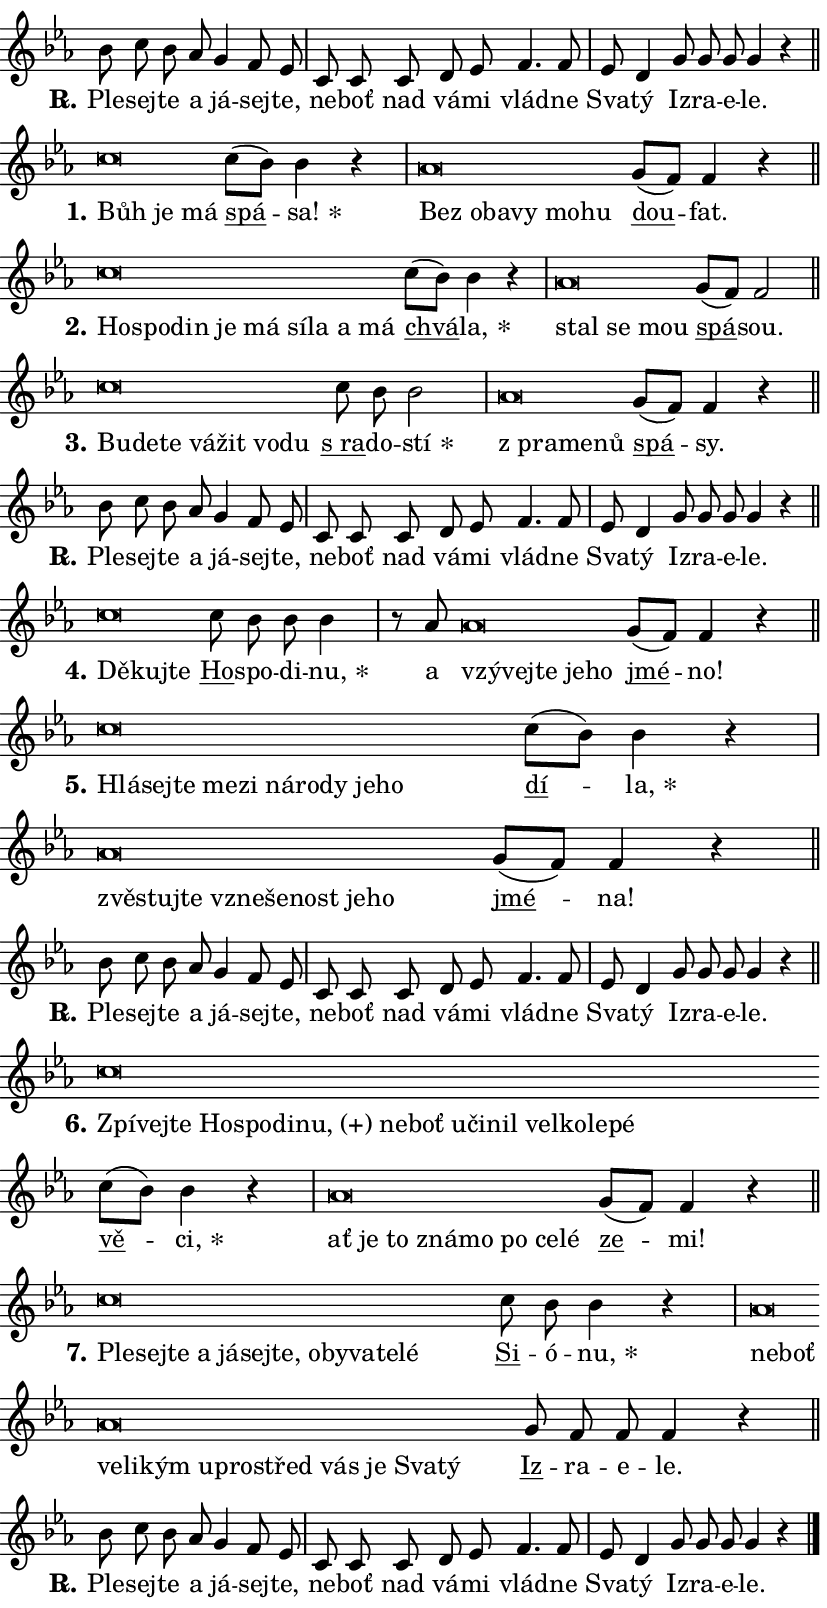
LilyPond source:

\version "2.24.0"
\header { tagline = "" }
\paper {
  indent = 0\cm
  top-margin = 0\cm
  right-margin = 0.13\cm % to fit lyric hyphens
  bottom-margin = 0\cm
  left-margin = 0\cm
  paper-width = 14\cm
  page-breaking = #ly:one-page-breaking
  system-system-spacing.basic-distance = #11
  score-system-spacing.basic-distance = #11
  ragged-last = ##f
}


%% Author: Thomas Morley
%% https://lists.gnu.org/archive/html/lilypond-user/2020-05/msg00002.html
#(define (line-position grob)
"Returns position of @var[grob} in current system:
   @code{'start}, if at first time-step
   @code{'end}, if at last time-step
   @code{'middle} otherwise
"
  (let* ((col (ly:item-get-column grob))
         (ln (ly:grob-object col 'left-neighbor))
         (rn (ly:grob-object col 'right-neighbor))
         (col-to-check-left (if (ly:grob? ln) ln col))
         (col-to-check-right (if (ly:grob? rn) rn col))
         (break-dir-left
           (and
             (ly:grob-property col-to-check-left 'non-musical #f)
             (ly:item-break-dir col-to-check-left)))
         (break-dir-right
           (and
             (ly:grob-property col-to-check-right 'non-musical #f)
             (ly:item-break-dir col-to-check-right))))
        (cond ((eqv? 1 break-dir-left) 'start)
              ((eqv? -1 break-dir-right) 'end)
              (else 'middle))))

#(define (tranparent-at-line-position vctor)
  (lambda (grob)
  "Relying on @code{line-position} select the relevant enry from @var{vctor}.
Used to determine transparency,"
    (case (line-position grob)
      ((end) (not (vector-ref vctor 0)))
      ((middle) (not (vector-ref vctor 1)))
      ((start) (not (vector-ref vctor 2))))))

noteHeadBreakVisibility =
#(define-music-function (break-visibility)(vector?)
"Makes @code{NoteHead}s transparent relying on @var{break-visibility}"
#{
  \override NoteHead.transparent =
    #(tranparent-at-line-position break-visibility)
#})

#(define delete-ledgers-for-transparent-note-heads
  (lambda (grob)
    "Reads whether a @code{NoteHead} is transparent.
If so this @code{NoteHead} is removed from @code{'note-heads} from
@var{grob}, which is supposed to be @code{LedgerLineSpanner}.
As a result ledgers are not printed for this @code{NoteHead}"
    (let* ((nhds-array (ly:grob-object grob 'note-heads))
           (nhds-list
             (if (ly:grob-array? nhds-array)
                 (ly:grob-array->list nhds-array)
                 '()))
           ;; Relies on the transparent-property being done before
           ;; Staff.LedgerLineSpanner.after-line-breaking is executed.
           ;; This is fragile ...
           (to-keep
             (remove
               (lambda (nhd)
                 (ly:grob-property nhd 'transparent #f))
               nhds-list)))
      ;; TODO find a better method to iterate over grob-arrays, similiar
      ;; to filter/remove etc for lists
      ;; For now rebuilt from scratch
      (set! (ly:grob-object grob 'note-heads)  '())
      (for-each
        (lambda (nhd)
          (ly:pointer-group-interface::add-grob grob 'note-heads nhd))
        to-keep))))

squashNotes = {
  \override NoteHead.X-extent = #'(-0.2 . 0.2)
  \override NoteHead.Y-extent = #'(-0.75 . 0)
  \override NoteHead.stencil =
    #(lambda (grob)
       (let ((pos (ly:grob-property grob 'staff-position)))
         (begin
           (if (< pos -7) (display "ERROR: Lower brevis then expected\n") (display ""))
           (if (<= pos -6) ly:text-interface::print ly:note-head::print))))
}
unSquashNotes = {
  \revert NoteHead.X-extent
  \revert NoteHead.Y-extent
  \revert NoteHead.stencil
}

hideNotes = \noteHeadBreakVisibility #begin-of-line-visible
unHideNotes = \noteHeadBreakVisibility #all-visible

% work-around for resetting accidentals
% https://lilypond.org/doc/v2.23/Documentation/notation/displaying-rhythms#unmetered-music
cadenzaMeasure = {
  \cadenzaOff
  \partial 1024 s1024
  \cadenzaOn
}

#(define-markup-command (accent layout props text) (markup?)
  "Underline accented syllable"
  (interpret-markup layout props
    #{\markup \override #'(offset . 4.3) \underline { #text }#}))

responsum = \markup \concat {
  "R" \hspace #-1.05 \path #0.1 #'((moveto 0 0.07) (lineto 0.9 0.8)) \hspace #0.05 "."
}

spaceSize = #0.6828661417322834 % exact space size for TeX Gyre Schola

\layout {
  \context {
    \Staff
    \remove "Time_signature_engraver"
    \override LedgerLineSpanner.after-line-breaking = #delete-ledgers-for-transparent-note-heads
  }
  \context {
    \Lyrics {
      \override LyricSpace.minimum-distance = \spaceSize
      \override LyricText.font-name = #"TeX Gyre Schola"
      \override LyricText.font-size = 1
      \override StanzaNumber.font-name = #"TeX Gyre Schola Bold"
      \override StanzaNumber.font-size = 1
    }
  }
  \context {
    \Score 
    \override NoteHead.text =
      #(lambda (grob) 
        (let ((pos (ly:grob-property grob 'staff-position)))
          #{\markup {
            \combine
              \halign #-0.55 \raise #(if (= pos -6) 0 0.5) \override #'(thickness . 2) \draw-line #'(3.2 . 0)
              \musicglyph "noteheads.sM1"
          }#}))
  }
}

% magnetic-lyrics.ily
%
%   written by
%     Jean Abou Samra <jean@abou-samra.fr>
%     Werner Lemberg <wl@gnu.org>
%
%   adapted by
%     Jiri Hon <jiri.hon@gmail.com>
%
% Version 2022-Apr-15

% https://www.mail-archive.com/lilypond-user@gnu.org/msg149350.html

#(define (Left_hyphen_pointer_engraver context)
   "Collect syllable-hyphen-syllable occurrences in lyrics and store
them in properties.  This engraver only looks to the left.  For
example, if the lyrics input is @code{foo -- bar}, it does the
following.

@itemize @bullet
@item
Set the @code{text} property of the @code{LyricHyphen} grob between
@q{foo} and @q{bar} to @code{foo}.

@item
Set the @code{left-hyphen} property of the @code{LyricText} grob with
text @q{foo} to the @code{LyricHyphen} grob between @q{foo} and
@q{bar}.
@end itemize

Use this auxiliary engraver in combination with the
@code{lyric-@/text::@/apply-@/magnetic-@/offset!} hook."
   (let ((hyphen #f)
         (text #f))
     (make-engraver
      (acknowledgers
       ((lyric-syllable-interface engraver grob source-engraver)
        (set! text grob)))
      (end-acknowledgers
       ((lyric-hyphen-interface engraver grob source-engraver)
        ;(when (not (grob::has-interface grob 'lyric-space-interface))
          (set! hyphen grob)));)
      ((stop-translation-timestep engraver)
       (when (and text hyphen)
         (ly:grob-set-object! text 'left-hyphen hyphen))
       (set! text #f)
       (set! hyphen #f)))))

#(define (lyric-text::apply-magnetic-offset! grob)
   "If the space between two syllables is less than the value in
property @code{LyricText@/.details@/.squash-threshold}, move the right
syllable to the left so that it gets concatenated with the left
syllable.

Use this function as a hook for
@code{LyricText@/.after-@/line-@/breaking} if the
@code{Left_@/hyphen_@/pointer_@/engraver} is active."
   (let ((hyphen (ly:grob-object grob 'left-hyphen #f)))
     (when hyphen
       (let ((left-text (ly:spanner-bound hyphen LEFT)))
         (when (grob::has-interface left-text 'lyric-syllable-interface)
           (let* ((common (ly:grob-common-refpoint grob left-text X))
                  (this-x-ext (ly:grob-extent grob common X))
                  (left-x-ext
                   (begin
                     ;; Trigger magnetism for left-text.
                     (ly:grob-property left-text 'after-line-breaking)
                     (ly:grob-extent left-text common X)))
                  ;; `delta` is the gap width between two syllables.
                  (delta (- (interval-start this-x-ext)
                            (interval-end left-x-ext)))
                  (details (ly:grob-property grob 'details))
                  (threshold (assoc-get 'squash-threshold details 0.2)))
             (when (< delta threshold)
               (let* (;; We have to manipulate the input text so that
                      ;; ligatures crossing syllable boundaries are not
                      ;; disabled.  For languages based on the Latin
                      ;; script this is essentially a beautification.
                      ;; However, for non-Western scripts it can be a
                      ;; necessity.
                      (lt (ly:grob-property left-text 'text))
                      (rt (ly:grob-property grob 'text))
                      (is-space (grob::has-interface hyphen 'lyric-space-interface))
                      (space (if is-space " " ""))
                      (extra-delta (if is-space spaceSize 0))
                      ;; Append new syllable.
                      (ltrt-space (if (and (string? lt) (string? rt))
                                (string-append lt space rt)
                                (make-concat-markup (list lt space rt))))
                      ;; Right-align `ltrt` to the right side.
                      (ltrt-space-markup (grob-interpret-markup
                               grob
                               (make-translate-markup
                                (cons (interval-length this-x-ext) 0)
                                (make-right-align-markup ltrt-space)))))
                 (begin
                   ;; Don't print `left-text`.
                   (ly:grob-set-property! left-text 'stencil #f)
                   ;; Set text and stencil (which holds all collected
                   ;; syllables so far) and shift it to the left.
                   (ly:grob-set-property! grob 'text ltrt-space)
                   (ly:grob-set-property! grob 'stencil ltrt-space-markup)
                   (ly:grob-translate-axis! grob (- (- delta extra-delta)) X))))))))))


#(define (lyric-hyphen::displace-bounds-first grob)
   ;; Make very sure this callback isn't triggered too early.
   (let ((left (ly:spanner-bound grob LEFT))
         (right (ly:spanner-bound grob RIGHT)))
     (ly:grob-property left 'after-line-breaking)
     (ly:grob-property right 'after-line-breaking)
     (ly:lyric-hyphen::print grob)))

squashThreshold = #0.4

\layout {
  \context {
    \Lyrics
    \consists #Left_hyphen_pointer_engraver
    \override LyricText.after-line-breaking =
      #lyric-text::apply-magnetic-offset!
    \override LyricHyphen.stencil = #lyric-hyphen::displace-bounds-first
    \override LyricText.details.squash-threshold = \squashThreshold
    \override LyricHyphen.minimum-distance = 0
    \override LyricHyphen.minimum-length = \squashThreshold
  }
}

squashText = \override LyricText.details.squash-threshold = 9999
unSquashText = \override LyricText.details.squash-threshold = \squashThreshold

leftText = \override LyricText.self-alignment-X = #LEFT
unLeftText = \revert LyricText.self-alignment-X

starOffset = #(lambda (grob) 
                (let ((x_offset (ly:self-alignment-interface::aligned-on-x-parent grob)))
                  (if (= x_offset 0) 0 (+ x_offset 1.2))))

star = #(define-music-function (syllable)(string?)
"Append star separator at the end of a syllable"
#{
  \once \override LyricText.X-offset = #starOffset
  \lyricmode { \markup {
    #syllable
    \override #'((font-name . "TeX Gyre Schola Bold")) \hspace #0.2 \lower #0.65 \larger "*"
  } }
#})

starAccent = #(define-music-function (syllable)(string?)
"Append star separator at the end of a syllable and make accent"
#{
  \once \override LyricText.X-offset = #starOffset
  \lyricmode { \markup {
    \accent #syllable
    \override #'((font-name . "TeX Gyre Schola Bold")) \hspace #0.2 \lower #0.65 \larger "*"
  } }
#})

breath = #(define-music-function (syllable)(string?)
"Append breathing indicator at the end of a syllable"
#{
  \lyricmode { \markup { #syllable "+" } }
#})

optionalBreath = #(define-music-function (syllable)(string?)
"Append optional breathing indicator at the end of a syllable"
#{
  \lyricmode { \markup { #syllable "(+)" } }
#})


\score {
    <<
        \new Voice = "melody" { \cadenzaOn \key es \major \relative { bes'8 c bes as g4 f8 es \cadenzaMeasure \bar "|" c c \bar "" c d es \bar "" f4. f8 \cadenzaMeasure \bar "|" es d4 \bar "" g8 g g g4 r \cadenzaMeasure \bar "||" \break } }
        \new Lyrics \lyricsto "melody" { \lyricmode { \set stanza = \responsum
Ple -- sej -- te a já -- sej -- te, ne -- boť nad vá -- mi vlád -- ne Sva -- tý Iz -- ra -- e -- le. } }
    >>
    \layout {}
}

\score {
    <<
        \new Voice = "melody" { \cadenzaOn \key es \major \relative { \squashNotes c''\breve*1/16 \hideNotes \breve*1/16 \breve*1/16 \bar "" \unHideNotes \unSquashNotes \bar "" c8[( bes)] bes4 r \cadenzaMeasure \bar "|" \squashNotes as\breve*1/16 \hideNotes \breve*1/16 \bar "" \breve*1/16 \bar "" \breve*1/16 \bar "" \breve*1/16 \breve*1/16 \bar "" \unHideNotes \unSquashNotes \bar "" g8[( f)] f4 r \cadenzaMeasure \bar "||" \break } }
        \new Lyrics \lyricsto "melody" { \lyricmode { \set stanza = "1."
\leftText Bůh \squashText je má \unLeftText \unSquashText \markup \accent spá -- \star sa! \leftText Bez \squashText o -- ba -- vy mo -- hu \unLeftText \unSquashText \markup \accent dou -- fat. } }
    >>
    \layout {}
}

\score {
    <<
        \new Voice = "melody" { \cadenzaOn \key es \major \relative { \squashNotes c''\breve*1/16 \hideNotes \breve*1/16 \bar "" \breve*1/16 \bar "" \breve*1/16 \bar "" \breve*1/16 \bar "" \breve*1/16 \bar "" \breve*1/16 \bar "" \breve*1/16 \breve*1/16 \bar "" \unHideNotes \unSquashNotes \bar "" c8[( bes)] bes4 r \cadenzaMeasure \bar "|" \squashNotes as\breve*1/16 \hideNotes \breve*1/16 \breve*1/16 \bar "" \unHideNotes \unSquashNotes \bar "" g8[( f)] f2 \cadenzaMeasure \bar "||" \break } }
        \new Lyrics \lyricsto "melody" { \lyricmode { \set stanza = "2."
\leftText Ho -- \squashText spo -- din je má sí -- la a má \unLeftText \unSquashText \markup \accent chvá -- \star la, \leftText stal \squashText se mou \unLeftText \unSquashText \markup \accent spá -- sou. } }
    >>
    \layout {}
}

\score {
    <<
        \new Voice = "melody" { \cadenzaOn \key es \major \relative { \squashNotes c''\breve*1/16 \hideNotes \breve*1/16 \bar "" \breve*1/16 \bar "" \breve*1/16 \bar "" \breve*1/16 \bar "" \breve*1/16 \breve*1/16 \bar "" \unHideNotes \unSquashNotes \bar "" c8 bes bes2 \cadenzaMeasure \bar "|" \squashNotes as\breve*1/16 \hideNotes \breve*1/16 \breve*1/16 \bar "" \unHideNotes \unSquashNotes \bar "" g8[( f)] f4 r \cadenzaMeasure \bar "||" \break } }
        \new Lyrics \lyricsto "melody" { \lyricmode { \set stanza = "3."
\leftText Bu -- \squashText de -- te vá -- žit vo -- du \unLeftText \unSquashText \markup \accent "s ra" -- do -- \star stí \leftText "z pra" -- \squashText me -- nů \unLeftText \unSquashText \markup \accent spá -- sy. } }
    >>
    \layout {}
}

\score {
    <<
        \new Voice = "melody" { \cadenzaOn \key es \major \relative { bes'8 c bes as g4 f8 es \cadenzaMeasure \bar "|" c c \bar "" c d es \bar "" f4. f8 \cadenzaMeasure \bar "|" es d4 \bar "" g8 g g g4 r \cadenzaMeasure \bar "||" \break } }
        \new Lyrics \lyricsto "melody" { \lyricmode { \set stanza = \responsum
Ple -- sej -- te a já -- sej -- te, ne -- boť nad vá -- mi vlád -- ne Sva -- tý Iz -- ra -- e -- le. } }
    >>
    \layout {}
}

\score {
    <<
        \new Voice = "melody" { \cadenzaOn \key es \major \relative { \squashNotes c''\breve*1/16 \hideNotes \breve*1/16 \breve*1/16 \bar "" \unHideNotes \unSquashNotes \bar "" c8 bes bes bes4 \cadenzaMeasure \bar "|" r8 as \squashNotes as\breve*1/16 \hideNotes \breve*1/16 \bar "" \breve*1/16 \bar "" \breve*1/16 \breve*1/16 \bar "" \unHideNotes \unSquashNotes \bar "" g8[( f)] f4 r \cadenzaMeasure \bar "||" \break } }
        \new Lyrics \lyricsto "melody" { \lyricmode { \set stanza = "4."
\leftText Dě -- \squashText kuj -- te \unLeftText \unSquashText \markup \accent Ho -- spo -- di -- \star nu, a \leftText vzý -- \squashText vej -- te je -- ho \unLeftText \unSquashText \markup \accent jmé -- no! } }
    >>
    \layout {}
}

\score {
    <<
        \new Voice = "melody" { \cadenzaOn \key es \major \relative { \squashNotes c''\breve*1/16 \hideNotes \breve*1/16 \bar "" \breve*1/16 \bar "" \breve*1/16 \bar "" \breve*1/16 \bar "" \breve*1/16 \bar "" \breve*1/16 \bar "" \breve*1/16 \bar "" \breve*1/16 \breve*1/16 \bar "" \unHideNotes \unSquashNotes \bar "" c8[( bes)] bes4 r \cadenzaMeasure \bar "|" \squashNotes as\breve*1/16 \hideNotes \breve*1/16 \bar "" \breve*1/16 \bar "" \breve*1/16 \bar "" \breve*1/16 \bar "" \breve*1/16 \bar "" \breve*1/16 \breve*1/16 \bar "" \unHideNotes \unSquashNotes \bar "" g8[( f)] f4 r \cadenzaMeasure \bar "||" \break } }
        \new Lyrics \lyricsto "melody" { \lyricmode { \set stanza = "5."
\leftText Hlá -- \squashText sej -- te me -- zi ná -- ro -- dy je -- ho \unLeftText \unSquashText \markup \accent dí -- \star la, \leftText zvě -- \squashText stuj -- te vzne -- še -- nost je -- ho \unLeftText \unSquashText \markup \accent jmé -- na! } }
    >>
    \layout {}
}

\score {
    <<
        \new Voice = "melody" { \cadenzaOn \key es \major \relative { bes'8 c bes as g4 f8 es \cadenzaMeasure \bar "|" c c \bar "" c d es \bar "" f4. f8 \cadenzaMeasure \bar "|" es d4 \bar "" g8 g g g4 r \cadenzaMeasure \bar "||" \break } }
        \new Lyrics \lyricsto "melody" { \lyricmode { \set stanza = \responsum
Ple -- sej -- te a já -- sej -- te, ne -- boť nad vá -- mi vlád -- ne Sva -- tý Iz -- ra -- e -- le. } }
    >>
    \layout {}
}

\score {
    <<
        \new Voice = "melody" { \cadenzaOn \key es \major \relative { \squashNotes c''\breve*1/16 \hideNotes \breve*1/16 \bar "" \breve*1/16 \bar "" \breve*1/16 \bar "" \breve*1/16 \bar "" \breve*1/16 \bar "" \breve*1/16 \bar "" \breve*1/16 \bar "" \breve*1/16 \bar "" \breve*1/16 \bar "" \breve*1/16 \bar "" \breve*1/16 \bar "" \breve*1/16 \bar "" \breve*1/16 \bar "" \breve*1/16 \breve*1/16 \bar "" \unHideNotes \unSquashNotes \bar "" c8[( bes)] bes4 r \cadenzaMeasure \bar "|" \squashNotes as\breve*1/16 \hideNotes \breve*1/16 \bar "" \breve*1/16 \bar "" \breve*1/16 \bar "" \breve*1/16 \bar "" \breve*1/16 \bar "" \breve*1/16 \breve*1/16 \bar "" \unHideNotes \unSquashNotes \bar "" g8[( f)] f4 r \cadenzaMeasure \bar "||" \break } }
        \new Lyrics \lyricsto "melody" { \lyricmode { \set stanza = "6."
\leftText Zpí -- \squashText vej -- te Ho -- spo -- di -- \optionalBreath nu, ne -- boť u -- či -- nil vel -- ko -- le -- pé \unLeftText \unSquashText \markup \accent vě -- \star ci, \leftText ať \squashText je to zná -- mo po ce -- lé \unLeftText \unSquashText \markup \accent ze -- mi! } }
    >>
    \layout {}
}

\score {
    <<
        \new Voice = "melody" { \cadenzaOn \key es \major \relative { \squashNotes c''\breve*1/16 \hideNotes \breve*1/16 \bar "" \breve*1/16 \bar "" \breve*1/16 \bar "" \breve*1/16 \bar "" \breve*1/16 \bar "" \breve*1/16 \bar "" \breve*1/16 \bar "" \breve*1/16 \bar "" \breve*1/16 \bar "" \breve*1/16 \breve*1/16 \bar "" \unHideNotes \unSquashNotes \bar "" c8 bes bes4 r \cadenzaMeasure \bar "|" \squashNotes as\breve*1/16 \hideNotes \breve*1/16 \bar "" \breve*1/16 \bar "" \breve*1/16 \bar "" \breve*1/16 \bar "" \breve*1/16 \bar "" \breve*1/16 \bar "" \breve*1/16 \bar "" \breve*1/16 \bar "" \breve*1/16 \bar "" \breve*1/16 \breve*1/16 \bar "" \unHideNotes \unSquashNotes \bar "" g8 f f f4 r \cadenzaMeasure \bar "||" \break } }
        \new Lyrics \lyricsto "melody" { \lyricmode { \set stanza = "7."
\leftText Ple -- \squashText sej -- te a já -- sej -- te, o -- by -- va -- te -- lé \unLeftText \unSquashText \markup \accent Si -- ó -- \star nu, \leftText ne -- \squashText boť ve -- li -- kým u -- pro -- střed vás je Sva -- tý \unLeftText \unSquashText \markup \accent Iz -- ra -- e -- le. } }
    >>
    \layout {}
}

\score {
    <<
        \new Voice = "melody" { \cadenzaOn \key es \major \relative { bes'8 c bes as g4 f8 es \cadenzaMeasure \bar "|" c c \bar "" c d es \bar "" f4. f8 \cadenzaMeasure \bar "|" es d4 \bar "" g8 g g g4 r \cadenzaMeasure \bar "||" \break } \bar "|." }
        \new Lyrics \lyricsto "melody" { \lyricmode { \set stanza = \responsum
Ple -- sej -- te a já -- sej -- te, ne -- boť nad vá -- mi vlád -- ne Sva -- tý Iz -- ra -- e -- le. } }
    >>
    \layout {}
}
